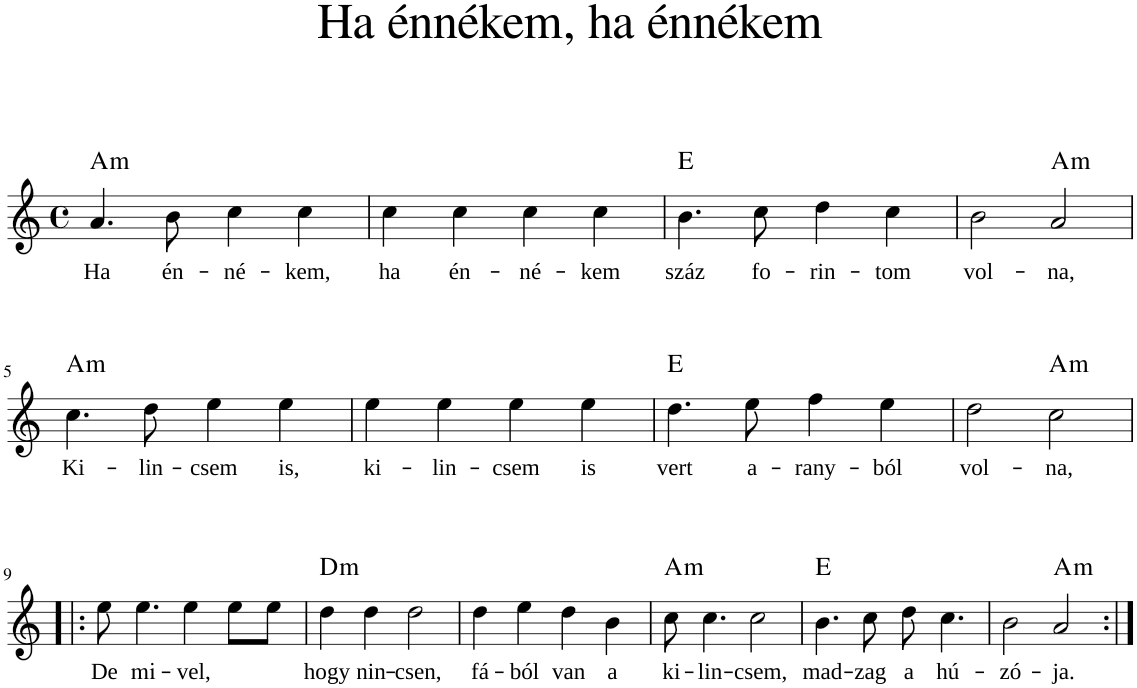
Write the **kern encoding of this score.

**kern	**text	**harte
*part1	*part1	*part1
*staff1	*staff1	*
*I"Piano	*	*
*I'Pno	*	*
*clefG2	*	*
*k[]	*	*
*M4/4	*	*
*met(c)	*	*
=1	=1	=1
!	!LO:LY:b	!LO:H:kt=m
4.a/	Ha	A:min
!	!LO:LY:b	!
8b\	én-	.
!	!LO:LY:b	!
4cc\	-né-	.
!	!LO:LY:b	!
4cc\	-kem,	.
=2	=2	=2
!	!LO:LY:b	!
4cc\	ha	.
!	!LO:LY:b	!
4cc\	én-	.
!	!LO:LY:b	!
4cc\	-né-	.
!	!LO:LY:b	!
4cc\	-kem	.
=3	=3	=3
!	!LO:LY:b	!
4.b\	száz	E:maj
!	!LO:LY:b	!
8cc\	fo-	.
!	!LO:LY:b	!
4dd\	-rin-	.
!	!LO:LY:b	!
4cc\	-tom	.
=4	=4	=4
!	!LO:LY:b	!
2b\	vol-	.
!	!LO:LY:b	!LO:H:kt=m
2a/	-na,	A:min
!!LO:LB:g=z
=5	=5	=5
!	!LO:LY:b	!LO:H:kt=m
4.cc\	Ki-	A:min
!	!LO:LY:b	!
8dd\	-lin-	.
!	!LO:LY:b	!
4ee\	-csem	.
!	!LO:LY:b	!
4ee\	is,	.
=6	=6	=6
!	!LO:LY:b	!
4ee\	ki-	.
!	!LO:LY:b	!
4ee\	-lin-	.
!	!LO:LY:b	!
4ee\	-csem	.
!	!LO:LY:b	!
4ee\	is	.
=7	=7	=7
!	!LO:LY:b	!
4.dd\	vert	E:maj
!	!LO:LY:b	!
8ee\	a-	.
!	!LO:LY:b	!
4ff\	-rany-	.
!	!LO:LY:b	!
4ee\	-ból	.
=8	=8	=8
!	!LO:LY:b	!
2dd\	vol-	.
!	!LO:LY:b	!LO:H:kt=m
2cc\	-na,	A:min
!!LO:LB:g=z
=9!|:	=9!|:	=9!|:
!	!LO:LY:b	!
8ee\	De	.
!	!LO:LY:b	!
4.ee\	mi-	.
!	!LO:LY:b	!
4ee\	-vel,	.
8ee\L	.	.
8ee\J	.	.
=10	=10	=10
!	!LO:LY:b	!LO:H:kt=m
4dd\	hogy	D:min
!	!LO:LY:b	!
4dd\	nin-	.
!	!LO:LY:b	!
2dd\	-csen,	.
=11	=11	=11
!	!LO:LY:b	!
4dd\	fá-	.
!	!LO:LY:b	!
4ee\	-ból	.
!	!LO:LY:b	!
4dd\	van	.
!	!LO:LY:b	!
4b\	a	.
=12	=12	=12
!	!LO:LY:b	!LO:H:kt=m
8cc\	ki-	A:min
!	!LO:LY:b	!
4.cc\	-lin-	.
!	!LO:LY:b	!
2cc\	-csem,	.
=13	=13	=13
!	!LO:LY:b	!
4.b\	mad-	E:maj
!	!LO:LY:b	!
8cc\	-zag	.
!	!LO:LY:b	!
8dd\	a	.
!	!LO:LY:b	!
4.cc\	hú-	.
=14	=14	=14
!	!LO:LY:b	!
2b\	-zó-	.
!	!LO:LY:b	!LO:H:kt=m
2a/	-ja.	A:min
=:|!	=:|!	=:|!
*-	*-	*-
